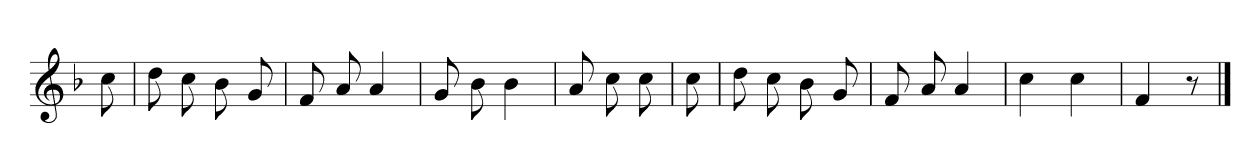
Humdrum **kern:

**kern
*part1
*staff1
*clefG2
*k[b-]
*F:
=
8cc
=1
8dd
8cc
8b-
8g
=2
8f
8a
4a
=3
8g
8b-
4b-
=4
8a
8cc
8cc
=5
8cc
=6
8dd
8cc
8b-
8g
=7
8f
8a
4a
=8
4cc
4cc
=9
4f
8r
==
*-
